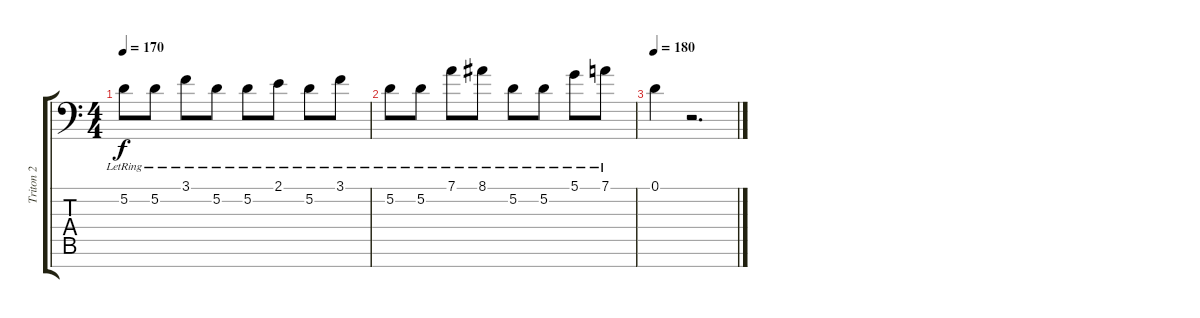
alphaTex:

\track ("Triton 2" "Triton 2") {instrument stringensemble1}
\staff {score tabs}
\tuning (D4 A3 F3 C3 G2 D2 A1) {hide}
\ts (4 4)
\tempo 170
\clef f4
\ks c
5.2{lr}.8{dy f} 5.2{lr}.8 3.1{lr}.8 5.2{lr}.8 5.2{lr}.8 2.1{lr}.8 5.2{lr}.8 3.1{lr}.8 |
5.2{lr}.8 5.2{lr}.8 7.1{lr}.8 8.1{lr}.8 5.2{lr}.8 5.2{lr}.8 5.1{lr}.8 7.1{lr}.8 |
\tempo 180
0.1.4 r.2{d}
